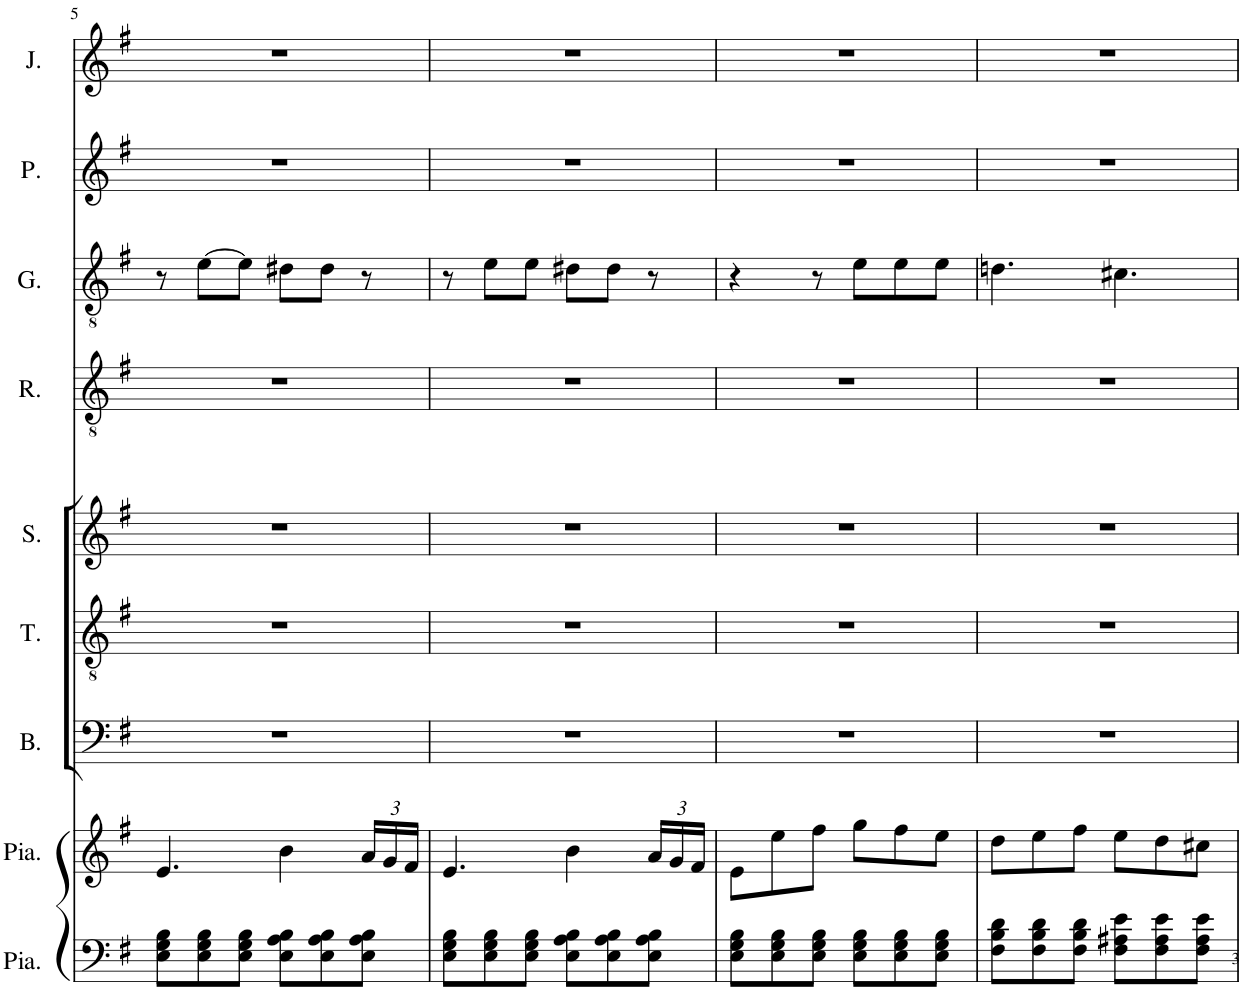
**kern	**kern	**kern	**kern	**kern	**kern	**kern	**kern	**kern
*part9	*part8	*part7	*part6	*part5	*part4	*part3	*part2	*part1
*staff9	*staff8	*staff7	*staff6	*staff5	*staff4	*staff3	*staff2	*staff1
*I"Piano	*I"Piano	*I"Bass	*I"Ténor	*I"Sopranis	*I"Raphaël	*I"Galuchet	*I"Mme Palestine	*I"Jeanne
*I'Pia.	*I'Pia.	*I'B.	*I'T.	*I'S.	*I'R.	*I'G.	*I'P.	*I'J.
!!LO:PB:g=z
*clefF4	*clefG2	*clefF4	*clefGv2	*clefG2	*clefGv2	*clefGv2	*clefG2	*clefG2
*	*	*	*	*Trd1c2	*Trd12c21	*	*Trd5c9	*
*k[f#]	*k[f#]	*k[f#]	*k[f#]	*k[f#]	*k[f#]	*k[f#]	*k[f#]	*k[f#]
*M6/8	*M6/8	*M6/8	*M6/8	*M6/8	*M6/8	*M6/8	*M6/8	*M6/8
=5	=5	=5	=5	=5	=5	=5	=5	=5
8E\ 8G\ 8B\L	4.e/	2.r	2.r	2.r	2.r	8r	2.r	2.r
8E\ 8G\ 8B\	.	.	.	.	.	[8e\L	.	.
8E\ 8G\ 8B\J	.	.	.	.	.	8e\J]	.	.
8E\ 8A\ 8B\L	4b\	.	.	.	.	8d#X\L	.	.
8E\ 8A\ 8B\	.	.	.	.	.	8d#\J	.	.
*	*Xbrackettup	*	*	*	*	*	*	*
8E\ 8A\ 8B\J	24a/LL	.	.	.	.	8r	.	.
.	24g/	.	.	.	.	.	.	.
.	24f#/JJ	.	.	.	.	.	.	.
=6	=6	=6	=6	=6	=6	=6	=6	=6
8E\ 8G\ 8B\L	4.e/	2.r	2.r	2.r	2.r	8r	2.r	2.r
8E\ 8G\ 8B\	.	.	.	.	.	8e\L	.	.
8E\ 8G\ 8B\J	.	.	.	.	.	8e\J	.	.
8E\ 8A\ 8B\L	4b\	.	.	.	.	8d#X\L	.	.
8E\ 8A\ 8B\	.	.	.	.	.	8d#\J	.	.
8E\ 8A\ 8B\J	24a/LL	.	.	.	.	8r	.	.
.	24g/	.	.	.	.	.	.	.
.	24f#/JJ	.	.	.	.	.	.	.
=7	=7	=7	=7	=7	=7	=7	=7	=7
8E\ 8G\ 8B\L	8e\L	2.r	2.r	2.r	2.r	4r	2.r	2.r
8E\ 8G\ 8B\	8ee\	.	.	.	.	.	.	.
8E\ 8G\ 8B\J	8ff#\J	.	.	.	.	8r	.	.
8E\ 8G\ 8B\L	8gg\L	.	.	.	.	8e\L	.	.
8E\ 8G\ 8B\	8ff#\	.	.	.	.	8e\	.	.
8E\ 8G\ 8B\J	8ee\J	.	.	.	.	8e\J	.	.
=8	=8	=8	=8	=8	=8	=8	=8	=8
8F#\ 8B\ 8d\L	8dd\L	2.r	2.r	2.r	2.r	4.dn\	2.r	2.r
8F#\ 8B\ 8d\	8ee\	.	.	.	.	.	.	.
8F#\ 8B\ 8d\J	8ff#\J	.	.	.	.	.	.	.
8F#\ 8A#X\ 8e\L	8ee\L	.	.	.	.	4.c#X\	.	.
8F#\ 8A#\ 8e\	8dd\	.	.	.	.	.	.	.
8F#\ 8A#\ 8e\J	8cc#X\J	.	.	.	.	.	.	.
=	=	=	=	=	=	=	=	=
*-	*-	*-	*-	*-	*-	*-	*-	*-
